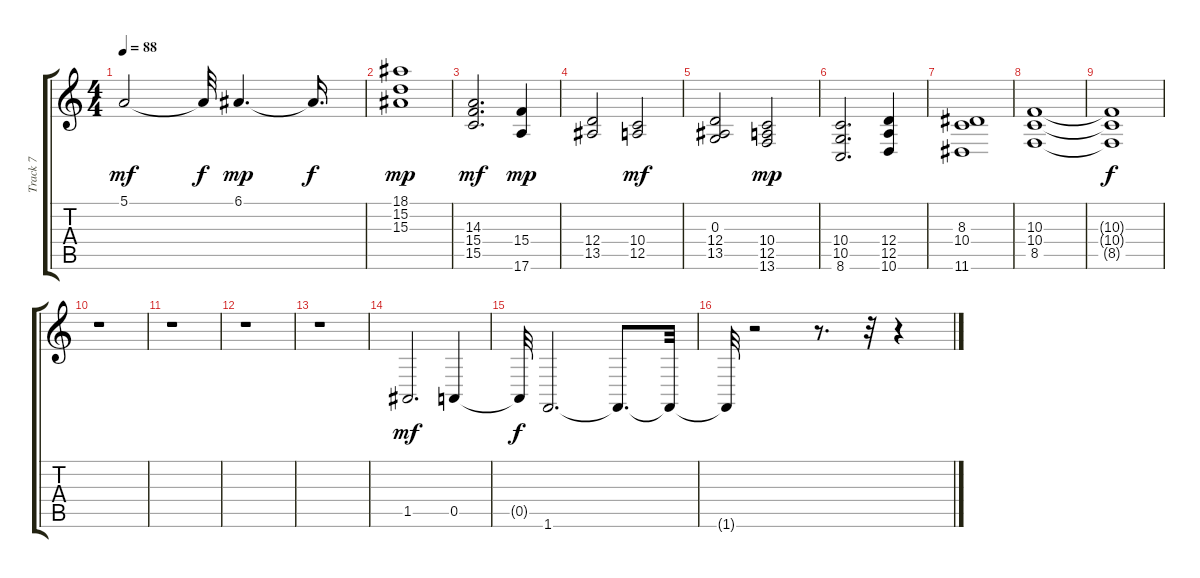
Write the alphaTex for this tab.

\track ("Track 7" "Track 7") {instrument stringensemble2}
\staff {score tabs}
\tuning (E4 B3 G3 D3 A2 E2) {hide}
\ts (4 4)
\tempo 88
\clef g2
\ks c
5.1.2{dy mf} 5.1{t}.32{dy f} 6.1.4{d dy mp} 6.1{t}.16{d dy f} |
(18.1 15.2 15.3).1{dy mp} |
(14.3 15.4 15.5).2{d dy mf} (15.4 17.6).4{dy mp} |
(12.4 13.5).2 (10.4 12.5).2{dy mf} |
(0.3 12.4 13.5).2 (10.4 12.5 13.6).2{dy mp} |
(10.4 10.5 8.6).2{d} (12.4 12.5 10.6).4 |
(8.3 10.4 11.6).1 |
(10.3 10.4 8.5).1 |
(10.3{t} 10.4{t} 8.5{t}).1{dy f} |
r.1 |
r.1 |
r.1 |
r.1 |
1.5.2{d dy mf} 0.5.4 |
0.5{t}.32{dy f} 1.6.2{d} 1.6{t}.8{d} 1.6{t}.32 |
1.6{t}.32 r.2 r.8{d} r.32 r.4
